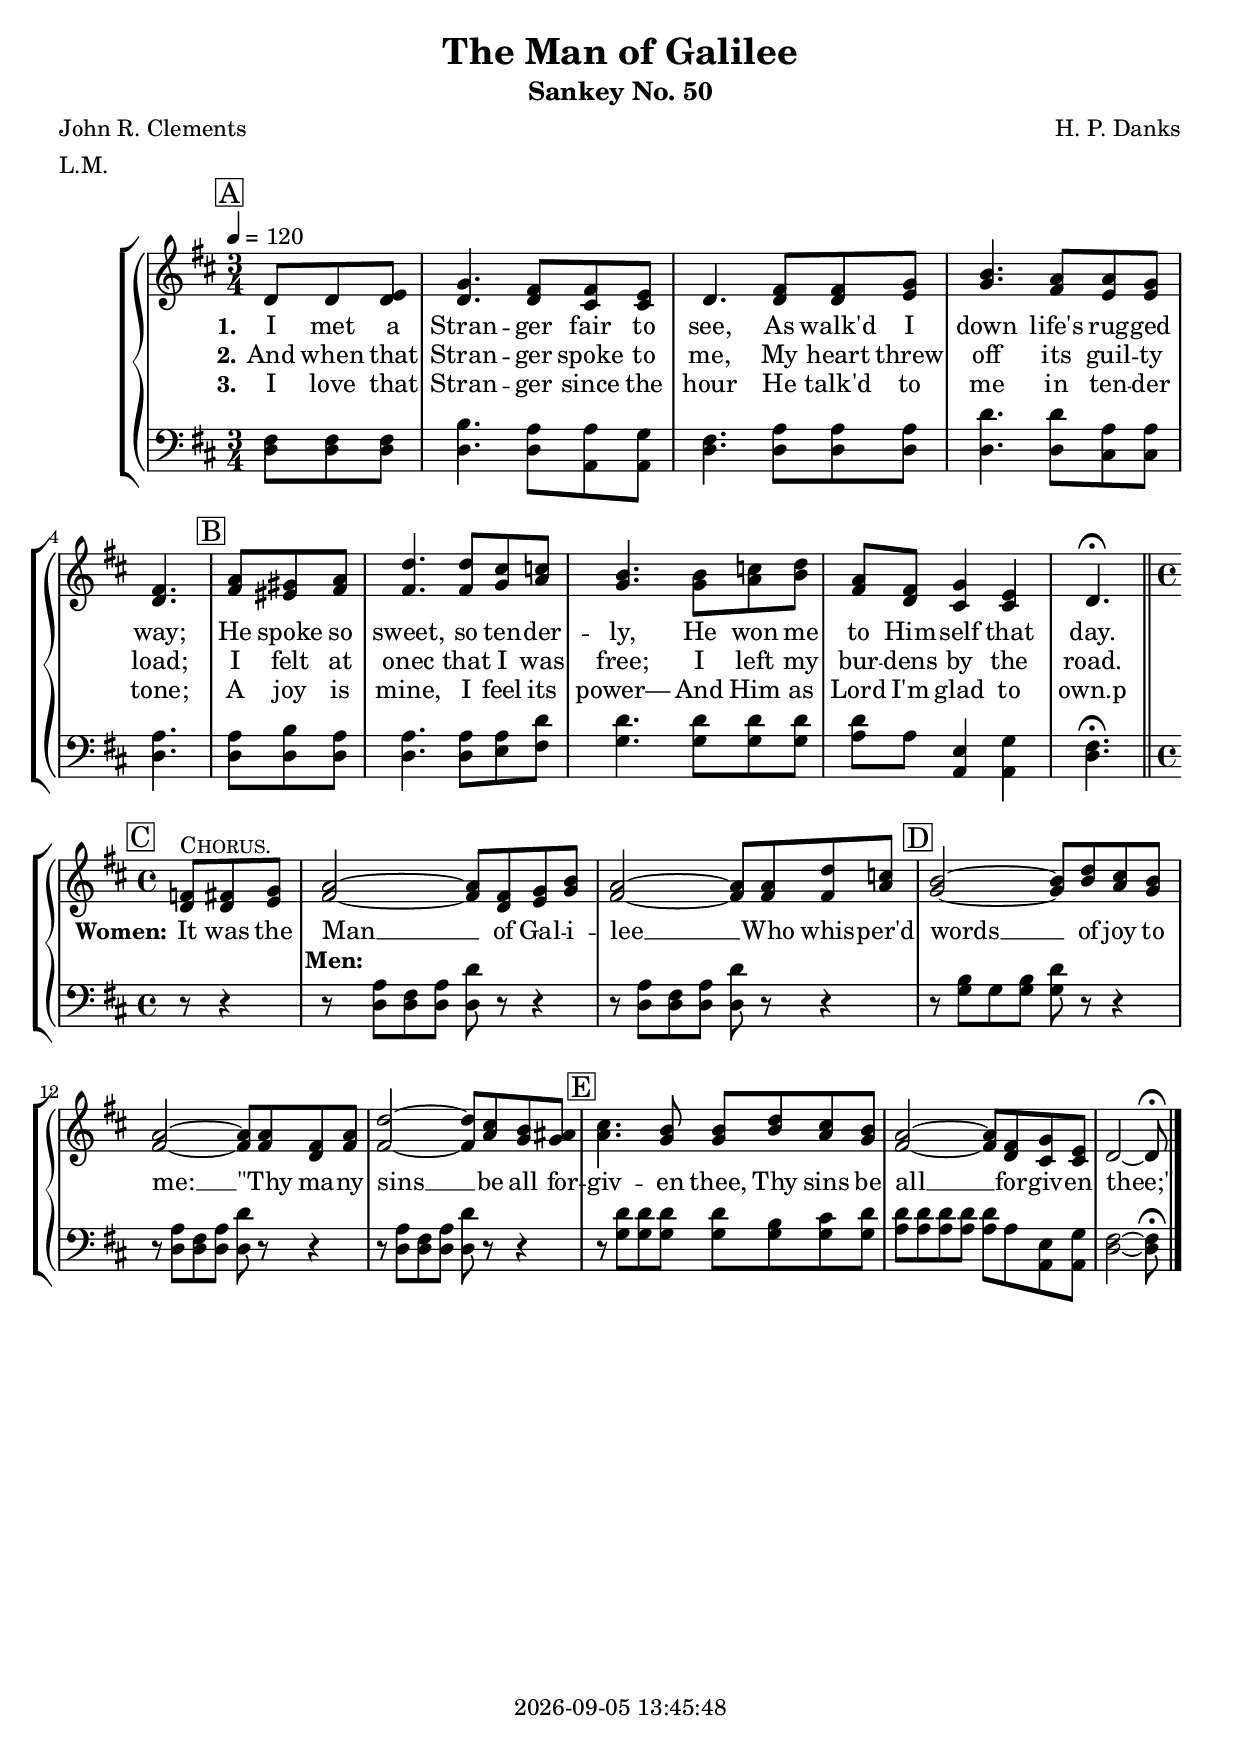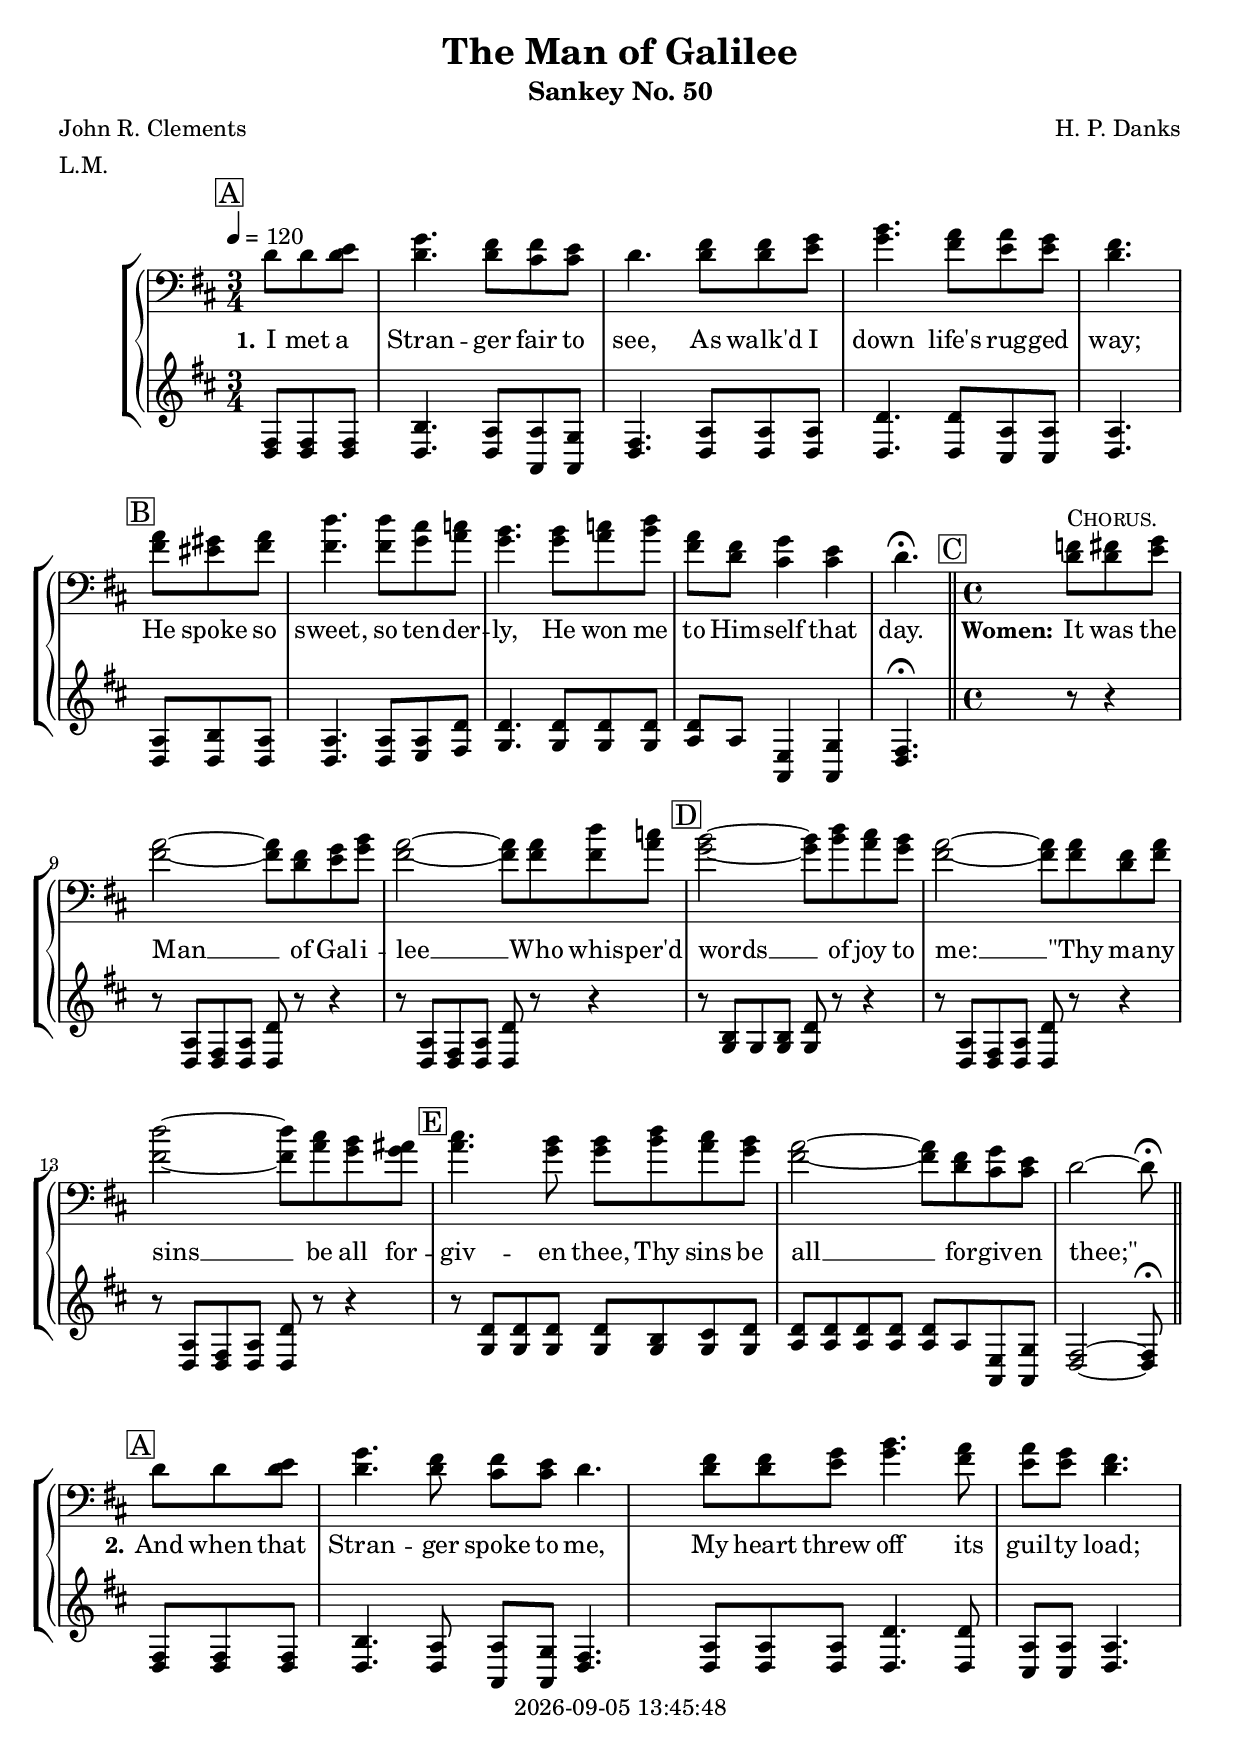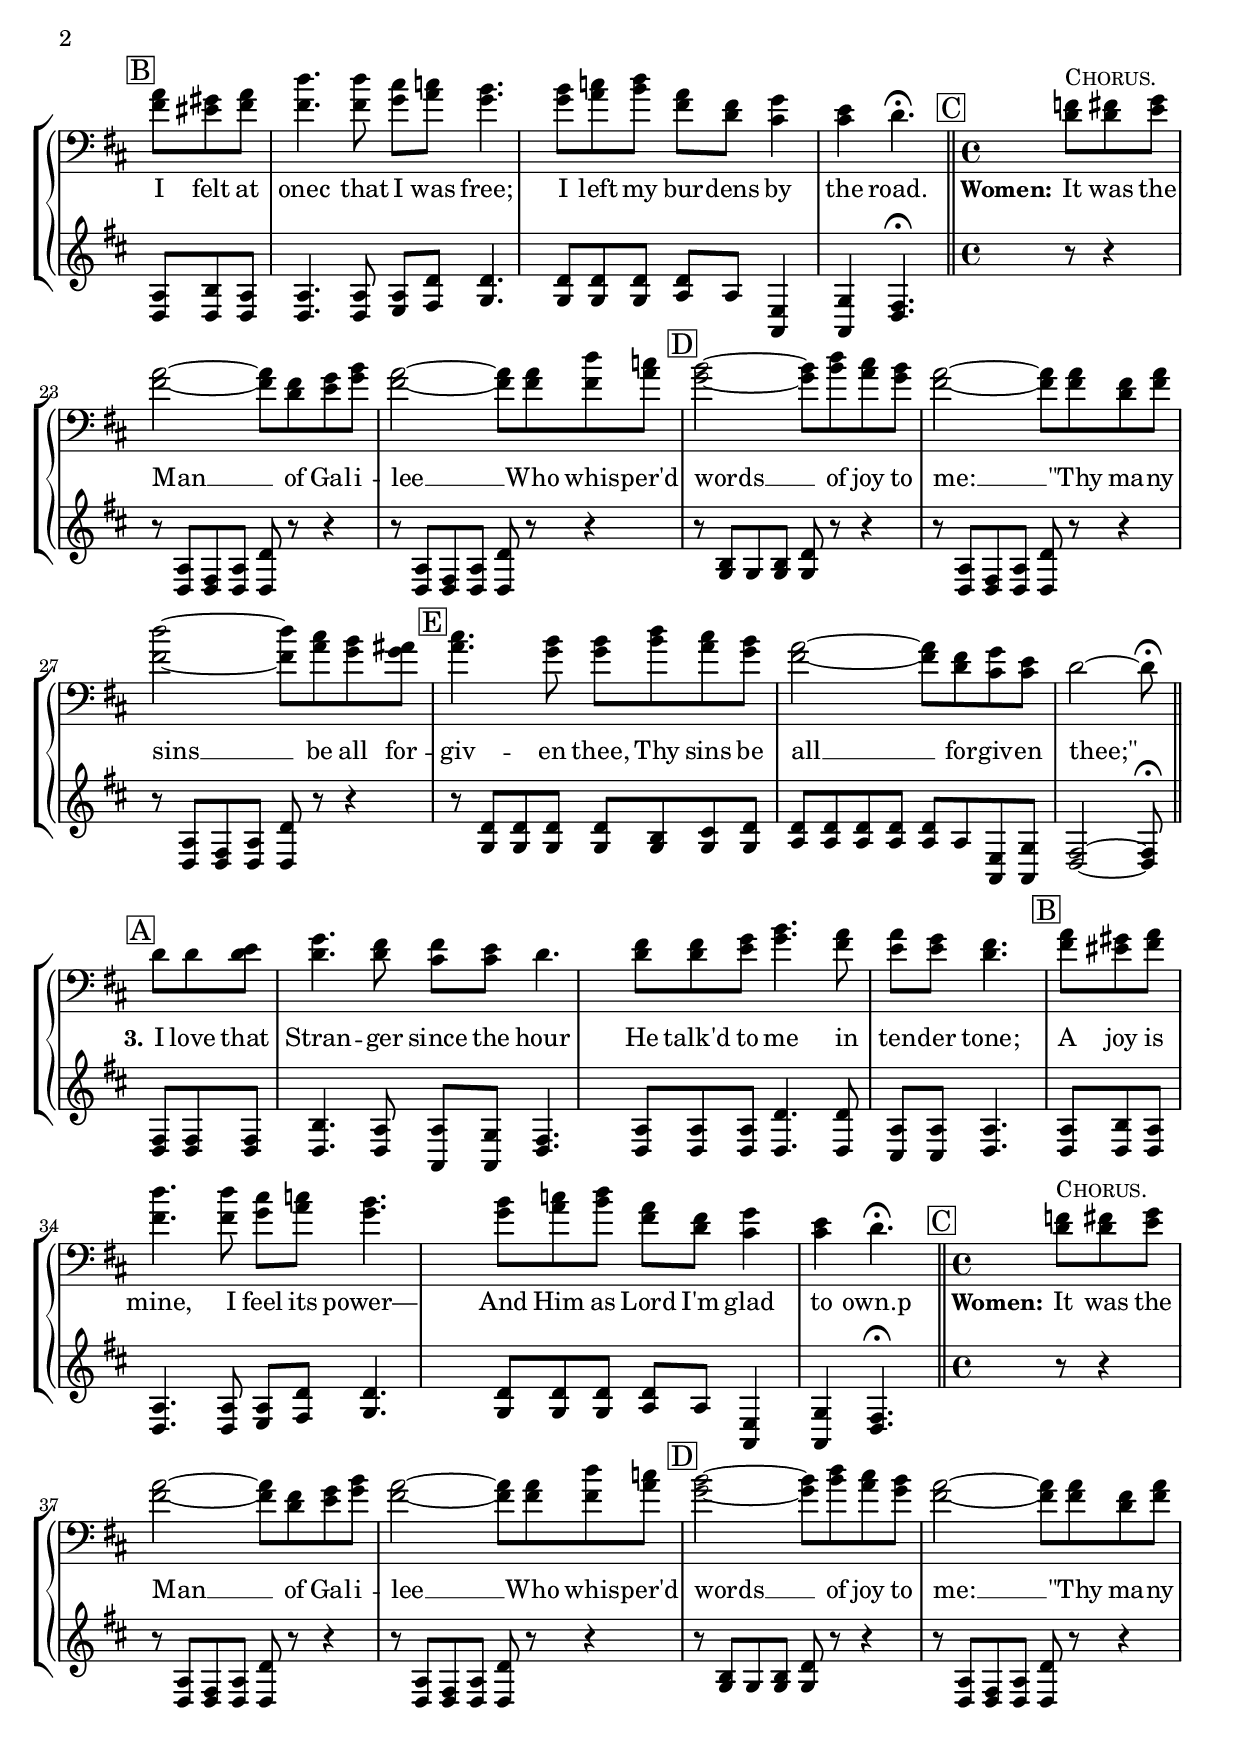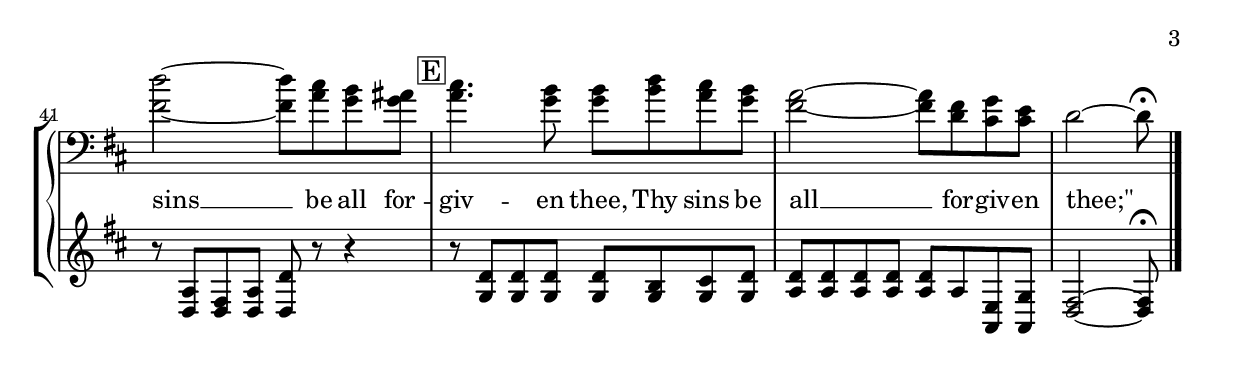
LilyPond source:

\version "2.22.0"

\include "articulate.ly"

today = #(strftime "%Y-%m-%d %H:%M:%S" (localtime (current-time)))

\header {
% centered at top
%  dedication  = "dedication"
  title       = "The Man of Galilee"
  subtitle    = "Sankey No. 50"
%  instrument  = "instrument"
  
% arrangement of following lines:
%
%  poet    composer
%  meter   arranger
%  piece       opus

  composer    = "H. P. Danks"
%  arranger    = "arranger"
%  opus        = "opus"

  poet        = "John R. Clements"
  meter       = "L.M."

% centered at bottom
% tagline     = "tagline" % default lilypond version
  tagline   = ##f
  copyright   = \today
}

% #(set-global-staff-size 16)

global = {
  \key d \major
  \time 3/4
  \tempo 4=120
  \partial 4.
}

RehearsalTrack = {
% \set Score.currentBarNumber = #5
% \mark \markup { \circle "1a" }
  \mark \markup { \box "A" } s4. s2.*3 s4.
  \mark \markup { \box "B" } s4. s2.*3 s4. \time 4/4
  \mark \markup { \box "C" } s4. s1*2
  \mark \markup { \box "D" } s1*3
  \mark \markup { \box "E" } s1*2 s2 s8
}

TempoTrack = {
}

soprano = \relative {
  d'8 d e
  g4. fis8 fis e
  d4. fis8 fis g
  b4. a8 a g
  fis4. \bar "|" \partial 4. a8 gis a
  d4. d8 cis c % B
  b4. b8 c d
  a8 fis g4 e
  d4.\fermata \bar "||" \time 4/4 \partial 4. f8^\markup\smallCaps Chorus. fis g
  a2~8 fis g b % C
  a2~8 a d c
  b2~8 d cis b % D
  a2~8 a fis a
  d2~8 cis b ais
  cis4. b8 b d cis b % E
  a2~8 fis g e
  d2~8\fermata
}

alto = \relative {
  d'8 d d
  d4. d8 cis cis
  d4. d8 d e
  g4. fis8 e e
  d4. fis8 eis fis
  fis4. fis8 g a % B
  g4. g8 a b
  fis8 d cis4 cis
  d4.\fermata \bar "||" \time 4/4 \partial 4. d8 d e
  fis2~8 d e g
  fis2~8 fis fis a
  g2~8 b a g
  fis2~8 fis d fis
  fis2~8 a g g
  a4. g8 g b a g
  fis2~8 d cis cis
  d2~8\fermata
}

tenor = \relative {
  fis8 fis fis
  b4. a8 a g
  fis4. a8 a a
  d4. d8 a a
  a4. a8 b a
  a4. a8 a d % B
  d4. d8 d d
  d8 a e4 g
  fis4.\fermata \time 4/4 r8 r4
  r8 a fis a d r r4 % C
  r8 a fis a d r r4
  r8 b g b d r r4 % D
  r8 a fis a d r r4
  r8 a fis a d r r4
  r8 d d d d b cis d % E
  d8 d d d d a e g
  fis2~8\fermata
}

bass= \relative {
  d8 d d
  d4. d8 a a
  d4. d8 d d
  d4. d8 cis cis d4. d8 d d
  d4. d8 e fis % B
  g4. g8 g g
  a8 a a,4 a
  d4.\fermata \time 4/4 r8 r4
  r8 d d d d r r4 % C
  r8 d d d d r r4
  r8 g g g g r r4 % D
  r8 d d d d r r4
  r8 d d d d r r4
  r8 g g g g g g g % E
  a8 a a a a a a, a
  d2~8\fermata
}

chorusWomen = \lyricmode {
  \set stanza = "Women:"
  It was the Man __ of Gal -- i -- lee __
  Who whis -- per'd words __ of joy to me: __
  "\"Thy" ma -- ny sins __
  be all for -- giv -- en thee,
  Thy sins be all __ for -- giv -- en "thee;\""
}

chorusMen = \lyricmode {
  \set stanza = "Men:"
  It was the Man of Gal -- i -- lee
  Who whis -- per'd words of joy to me:
  "\"Thy" ma -- ny sins
  for -- giv -- en thee,
  Thy sins be all for -- giv -- en thee,
  for -- giv -- en "thee.\""
}

emptyVerse = \lyricmode {
  _ _ _ _ _ _ _ _
  _ _ _ _ _ _ _ _
  _ _ _ _ _ _ _ _
  _ _ _ _ _ _ _ _
}

wordsOne = \lyricmode {
  \set stanza = "1."
  I met a Stran -- ger fair to see,
  As walk'd I down life's rug -- ged way;
  He spoke so sweet, so ten -- der -- ly,
  He won me to Him -- self that day.
}
  
wordsTwo = \lyricmode {
  \set stanza = "2."
  And when that Stran -- ger spoke to me,
  My heart threw off its guil -- ty load;
  I felt at onec that I was free;
  I left my bur -- dens by the road.
}
  
wordsThree = \lyricmode {
  \set stanza = "3."
  I love that Stran -- ger since the hour
  He talk'd to me in ten -- der tone;
  A joy is mine, I feel its power—
  And Him as Lord I'm glad to own.p
}
  
wordsMidiWomen = \lyricmode {
  \set stanza = "1."
  I met a Stran -- ger fair to see,
  As walk'd I down life's rug -- ged way;
  He spoke so sweet, so ten -- der -- ly,
  He won me to Him -- self that day.
  It was the Man __ of Gal -- i -- lee __
  Who whis -- per'd words __ of joy to me: __
  "\"Thy" ma -- ny sins __
  be all for -- giv -- en thee,
  Thy sins be all __ for -- giv -- en "thee;\""

  \set stanza = "2."
  And when that Stran -- ger spoke to me,
  My heart threw off its guil -- ty load;
  I felt at onec that I was free;
  I left my bur -- dens by the road.
  It was the Man __ of Gal -- i -- lee __
  Who whis -- per'd words __ of joy to me: __
  "\"Thy" ma -- ny sins __
  be all for -- giv -- en thee,
  Thy sins be all __ for -- giv -- en "thee;\""

  \set stanza = "3."
  I love that Stran -- ger since the hour
  He talk'd to me in ten -- der tone;
  A joy is mine, I feel its power—
  And Him as Lord I'm glad to own.p
  It was the Man __ of Gal -- i -- lee __
  Who whis -- per'd words __ of joy to me: __
  "\"Thy" ma -- ny sins __
  be all for -- giv -- en thee,
  Thy sins be all __ for -- giv -- en "thee;\""
}
  
wordsMidiMen = \lyricmode {
  \set stanza = "1."
  I met a Stran -- ger fair to see,
  As walk'd I down life's rug -- ged way;
  He spoke so sweet, so ten -- der -- ly,
  He won me to Him -- self that day.
  It was the Man of Gal -- i -- lee
  Who whis -- per'd words of joy to me:
  "\"Thy" ma -- ny sins
  for -- giv -- en thee,
  Thy sins be all for -- giv -- en thee,
  for -- giv -- en "thee.\""

  \set stanza = "2."
  And when that Stran -- ger spoke to me,
  My heart threw off its guil -- ty load;
  I felt at onec that I was free;
  I left my bur -- dens by the road.
  It was the Man of Gal -- i -- lee
  Who whis -- per'd words of joy to me:
  "\"Thy" ma -- ny sins
  for -- giv -- en thee,
  Thy sins be all for -- giv -- en thee,
  for -- giv -- en "thee.\""

  \set stanza = "3."
  I love that Stran -- ger since the hour
  He talk'd to me in ten -- der tone;
  A joy is mine, I feel its power—
  And Him as Lord I'm glad to own.p
  It was the Man of Gal -- i -- lee
  Who whis -- per'd words of joy to me:
  "\"Thy" ma -- ny sins
  for -- giv -- en thee,
  Thy sins be all for -- giv -- en thee,
  for -- giv -- en "thee.\""
}
  
nl = { \bar "||" \break }

\book {
  \bookOutputSuffix "repeat"
  \score {
    \context GrandStaff <<
      <<
        \new ChoirStaff <<
                                  % Joint soprano/alto staff
          \new Staff \with { printPartCombineTexts = ##f }
          <<
            \new Voice \RehearsalTrack
            \new Voice \TempoTrack
            \new NullVoice = "aligner" \soprano
            \new Voice = "women" \partCombine { \global \soprano \bar "|." } { \global \alto }
            \new Lyrics \lyricsto "aligner" { \wordsOne \chorusWomen }
            \new Lyrics \lyricsto "aligner"   \wordsTwo
            \new Lyrics \lyricsto "aligner"   \wordsThree
          >>
                                  % Joint tenor/bass staff
            \new Lyrics = "chorusmen"
          \new Staff \with { printPartCombineTexts = ##f }
          <<
            \clef "bass"
            \new NullVoice ="alignerM" \tenor
            \new Voice = "men" \partCombine { \global \tenor } { \global \bass }
            \context Lyrics = "chorusmen" { \lyricsto "alignerM" \emptyVerse \chorusMen }
          >>
        >>
      >>
    >>
    \layout {
      indent = 1.5\cm
      \context {
        \Staff \RemoveAllEmptyStaves
      }
    }
  }
}

\book {
  \bookOutputSuffix "single"
  \score {
%    \articulate
    \context GrandStaff <<
      <<
        \new ChoirStaff <<
                                  % Joint soprano/alto staff
          \new Staff \with { printPartCombineTexts = ##f }
          <<
            \new Voice {
               \RehearsalTrack
               \RehearsalTrack
               \RehearsalTrack
            }
            \new Voice {
              \TempoTrack
              \TempoTrack
              \TempoTrack
            }
            \new NullVoice = "aligner" { \soprano \soprano \soprano }
            \new Voice = "women" \partCombine { \global \soprano \soprano \soprano \bar "|." }
                                               { \global \alto \nl \alto \nl \alto }
            \new Lyrics \lyricsto "aligner" { \wordsOne   \chorusWomen
                                              \wordsTwo   \chorusWomen
                                              \wordsThree \chorusWomen
                                            }
%            \new Lyrics \lyricsto "aligner" \wordsMidi
          >>
                                  % Joint tenor/bass staff
          \new Staff \with { printPartCombineTexts = ##f }
          <<
            \new Lyrics = "chorusmen"
            \clef "bass"
            \new NullVoice ="alignerM" { \tenor \tenor \tenor }
            \new Voice = "men" \partCombine { \global \tenor \tenor \tenor }
                                            { \global \bass  \bass  \bass  }
            \context Lyrics = "chorusmen" { \lyricsto "alignerM" \emptyVerse \chorusMen \emptyVerse \chorusMen \emptyVerse \chorusMen }
          >>
        >>
      >>
    >>
    \layout {
      indent = 1.5\cm
      \context {
        \Staff \RemoveAllEmptyStaves
      }
    }
  }
}

\book {
  \bookOutputSuffix "midi-women"
  \score {
%    \articulate
    \context GrandStaff <<
      <<
        \new ChoirStaff <<
                                  % Joint soprano/alto staff
          \new Staff \with { printPartCombineTexts = ##f }
          <<
            \new Voice {
               \RehearsalTrack
               \RehearsalTrack
               \RehearsalTrack
            }
            \new Voice {
              \TempoTrack
              \TempoTrack
              \TempoTrack
            }
            \new NullVoice = "aligner" { \soprano \soprano \soprano }
            \new Voice = "women" \partCombine { \global \soprano \soprano \soprano \bar "|." }
                                               { \global \alto \nl \alto \nl \alto }
            \new Lyrics \lyricsto "aligner" \wordsMidiWomen
          >>
                                  % Joint tenor/bass staff
          \new Lyrics = "chorusmen"
          \new Staff \with { printPartCombineTexts = ##f }
          <<
            \clef "bass"
            \new NullVoice ="alignerM" { \tenor \tenor \tenor }
            \new Voice = "men" \partCombine { \global \tenor \tenor \tenor }
                                            { \global \bass  \bass  \bass  }
%            \context Lyrics = "chorusmen" { \lyricsto "alignerM" \wordsMidiMen }
          >>
        >>
      >>
    >>
    \midi {}
  }
}

\book {
  \bookOutputSuffix "midi-men"
  \score {
%    \articulate
    \context GrandStaff <<
      <<
        \new ChoirStaff <<
                                  % Joint soprano/alto staff
          \new Staff \with { printPartCombineTexts = ##f }
          <<
            \new Voice {
               \RehearsalTrack
               \RehearsalTrack
               \RehearsalTrack
            }
            \new Voice {
              \TempoTrack
              \TempoTrack
              \TempoTrack
            }
            \new NullVoice = "aligner" { \soprano \soprano \soprano }
            \new Voice = "women" \partCombine { \global \soprano \soprano \soprano \bar "|." }
                                               { \global \alto \nl \alto \nl \alto }
%            \new Lyrics \lyricsto "aligner" \wordsMidiWomen
          >>
                                  % Joint tenor/bass staff
          \new Lyrics = "chorusmen"
          \new Staff \with { printPartCombineTexts = ##f }
          <<
            \clef "bass"
            \new NullVoice ="alignerM" { \tenor \tenor \tenor }
            \new Voice = "men" \partCombine { \global \tenor \tenor \tenor }
                                            { \global \bass  \bass  \bass  }
            \context Lyrics = "chorusmen" { \lyricsto "alignerM" \wordsMidiMen }
          >>
        >>
      >>
    >>
    \midi {}
  }
}
